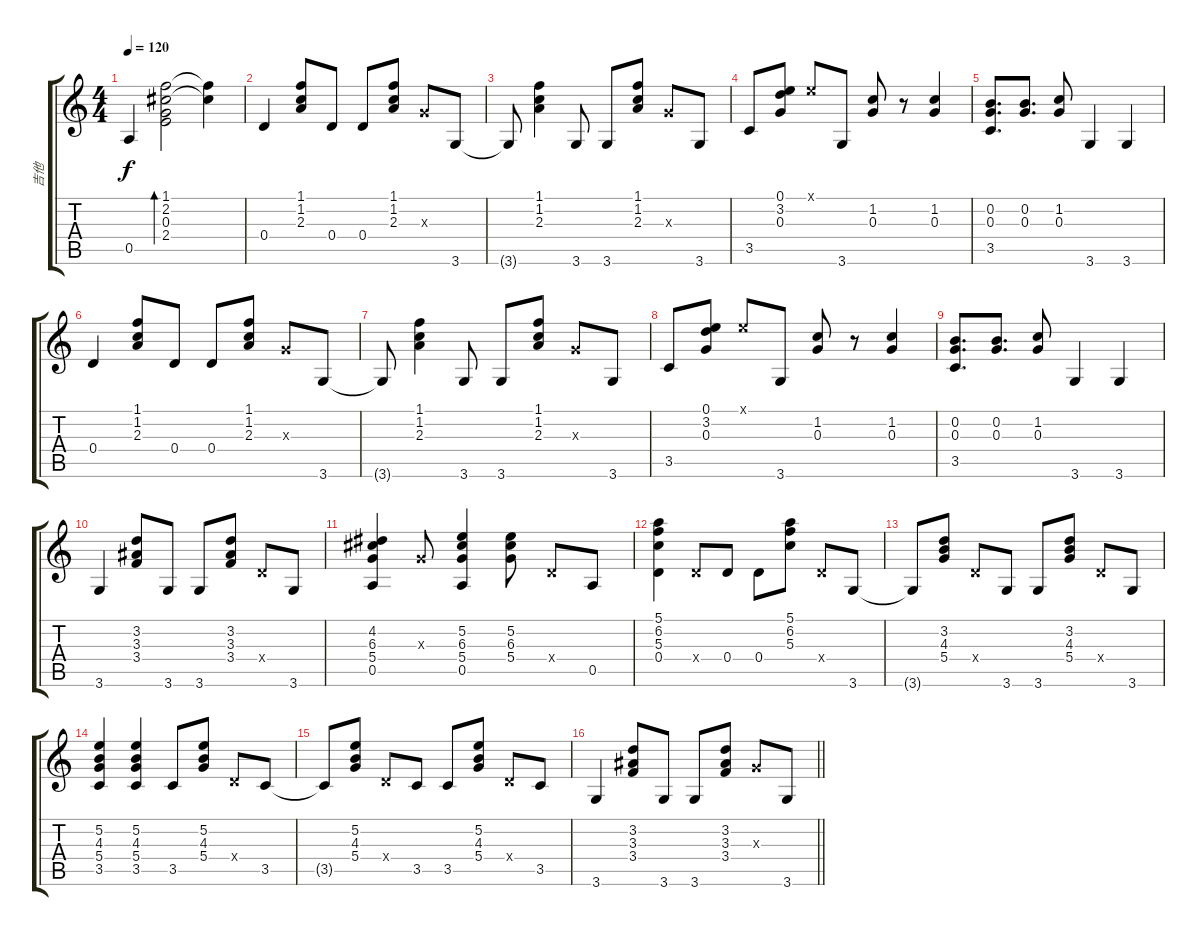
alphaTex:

\track ("吉他" "吉他") {instrument acousticguitarnylon}
\staff {score tabs}
\tuning (E4 B3 G3 D3 A2 E2) {hide}
\ts (4 4)
\tempo 120
\clef g2
\ks c
0.5.4{dy f} (1.1 2.2 0.3 2.4).2{bd 240} (1.1{t} 2.2{t}).4 |
0.4.4 (1.1 1.2 2.3).8 0.4.8 0.4.8 (1.1 1.2 2.3).8 0.3{x}.8 3.6.8 |
3.6{t}.8 (1.1 1.2 2.3).4 3.6.8 3.6.8 (1.1 1.2 2.3).8 0.3{x}.8 3.6.8 |
3.5.8 (0.1 3.2 0.3).8 0.1{x}.8 3.6.8 (1.2 0.3).8 r.8 (1.2 0.3).4 |
(0.2 0.3 3.5).8{d} (0.2 0.3).8{d} (1.2 0.3).8 3.6.4 3.6.4 |
0.4.4 (1.1 1.2 2.3).8 0.4.8 0.4.8 (1.1 1.2 2.3).8 0.3{x}.8 3.6.8 |
3.6{t}.8 (1.1 1.2 2.3).4 3.6.8 3.6.8 (1.1 1.2 2.3).8 0.3{x}.8 3.6.8 |
3.5.8 (0.1 3.2 0.3).8 0.1{x}.8 3.6.8 (1.2 0.3).8 r.8 (1.2 0.3).4 |
(0.2 0.3 3.5).8{d} (0.2 0.3).8{d} (1.2 0.3).8 3.6.4 3.6.4 |
3.6.4 (3.2 3.3 3.4).8 3.6.8 3.6.8 (3.2 3.3 3.4).8 0.4{x}.8 3.6.8 |
(4.2 6.3 5.4 0.5).4 0.3{x}.8 (5.2 6.3 5.4 0.5).4 (5.2 6.3 5.4).8 0.4{x}.8 0.5.8 |
(5.1 6.2 5.3 0.4).4 0.4{x}.8 0.4.8 0.4.8 (5.1 6.2 5.3).8 0.4{x}.8 3.6.8 |
3.6{t}.8 (3.2 4.3 5.4).8 0.4{x}.8 3.6.8 3.6.8 (3.2 4.3 5.4).8 0.4{x}.8 3.6.8 |
(5.2 4.3 5.4 3.5).4 (5.2 4.3 5.4 3.5).4 3.5.8 (5.2 4.3 5.4).8 0.4{x}.8 3.5.8 |
3.5{t}.8 (5.2 4.3 5.4).8 0.4{x}.8 3.5.8 3.5.8 (5.2 4.3 5.4).8 0.4{x}.8 3.5.8 |
\barLineRight lightlight
3.6.4 (3.2 3.3 3.4).8 3.6.8 3.6.8 (3.2 3.3 3.4).8 0.3{x}.8 3.6.8
